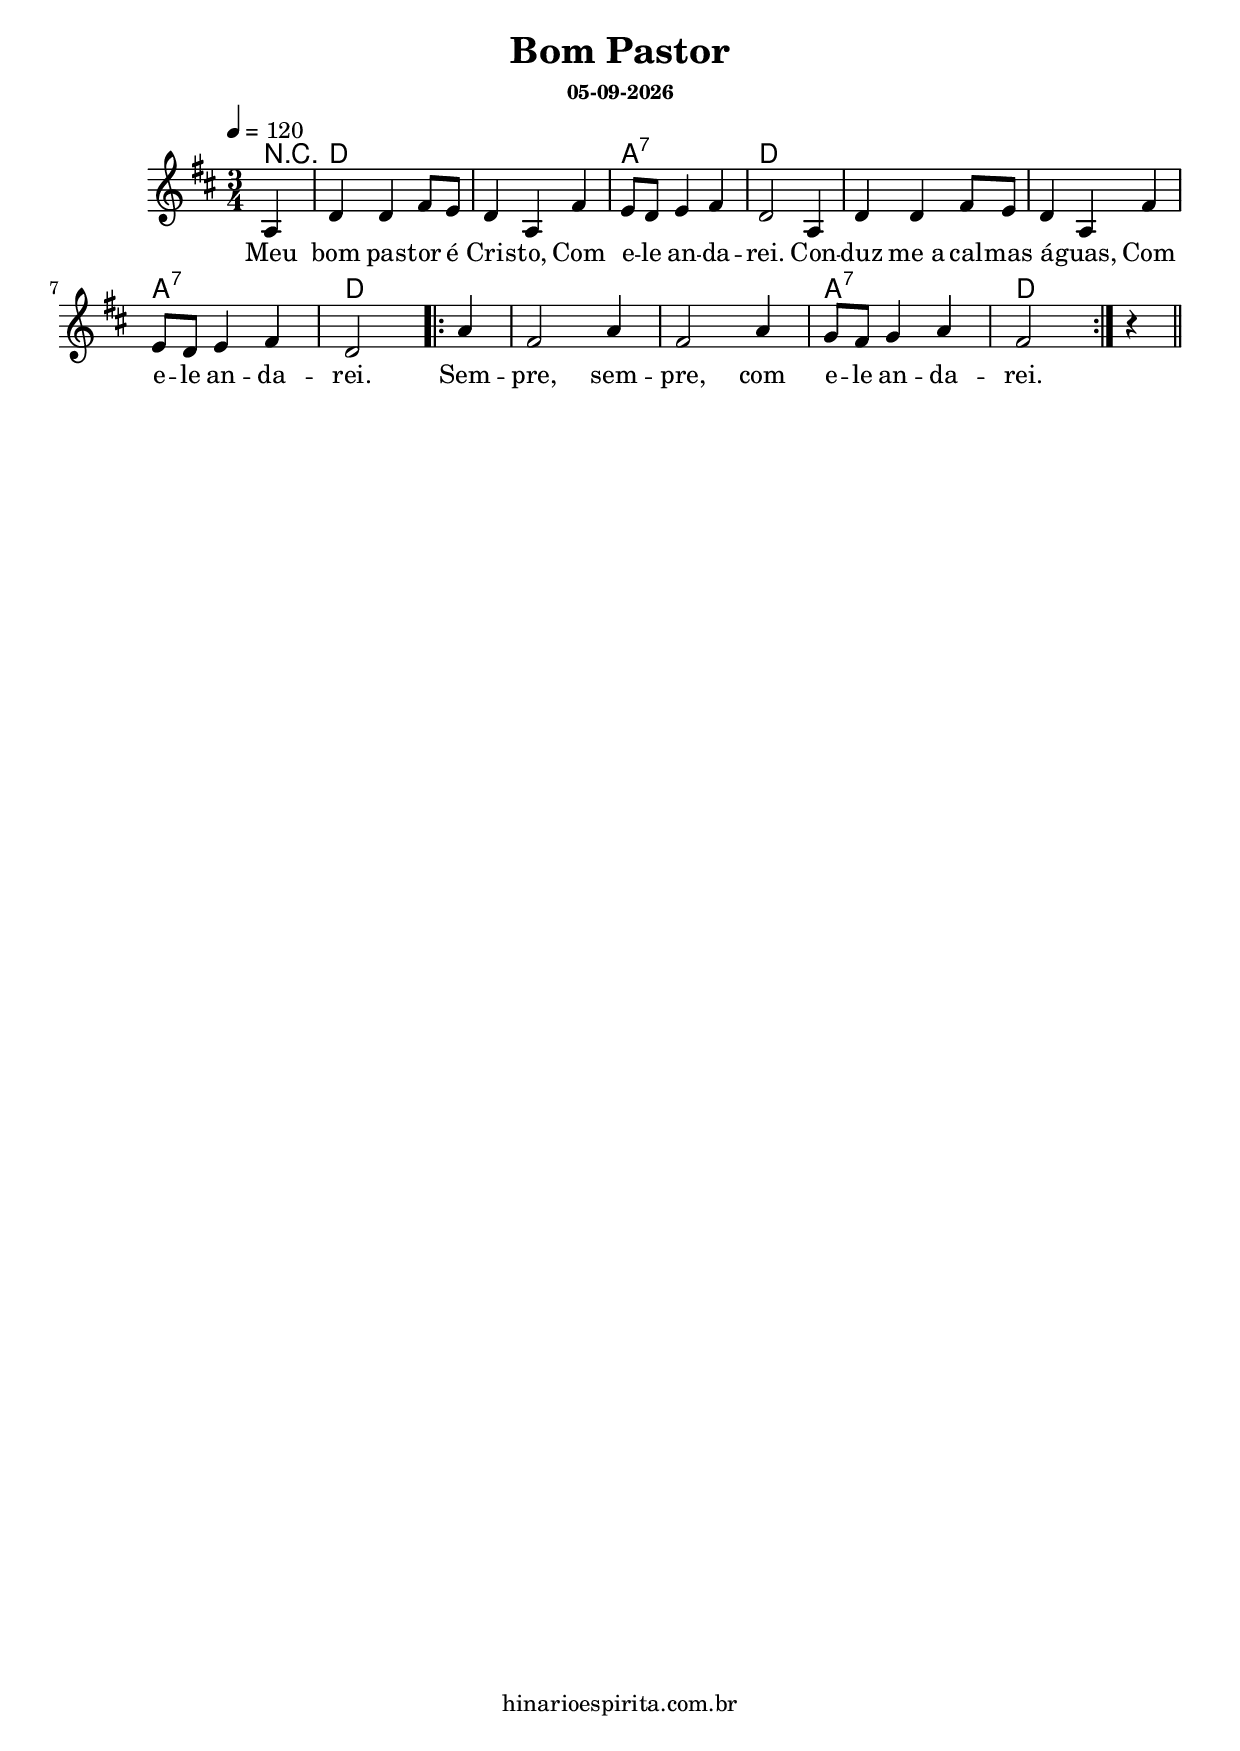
\version "2.16.0"
\pointAndClickOff

\header {
  title = "Bom Pastor"
  subsubtitle = #(strftime "%d-%m-%Y" (localtime (current-time)))
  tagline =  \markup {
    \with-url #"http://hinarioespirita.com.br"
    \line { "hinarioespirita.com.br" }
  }
}

melodia = \relative c' {
  \key d \major
  \time 3/4
  \tempo 4 = 120
  \clef treble

  % 1
  \partial 4 a4 |
  d d fis8 e | d4 a fis' | e8 d e4 fis | d2 a4 |
  d d fis8 e | d4 a fis' | e8 d e4 fis | d2 \repeat volta 2 { a'4 |
  fis2 a4 | fis2 a4 | g8 fis g4 a | fis2 } r4 \bar "||"
}

letra = \lyricmode {
  Meu bom pas -- tor é Cris -- to,  
  Com e -- le an -- da -- rei.  
  Con -- duz me_a cal -- mas á -- guas,  
  Com e -- le an -- da -- rei.  
  Sem -- pre, sem -- pre, com e -- le an -- da -- rei. 
}

harmonia = \chordmode {
  \set majorSevenSymbol = \markup { 7M }
  r4 | \repeat percent 2 {d2.} a:7 
  \repeat percent 3 {d} a:7 
  \repeat percent 3 {d} a:7 
  d
}

\score {
  <<
    \new ChordNames { \harmonia }
    \new Staff <<
      \new Voice = "melodia" { \melodia }
      \lyricsto "melodia" \new Lyrics \letra
      \set Staff.midiInstrument = #"acoustic grand"
    >>
  >>
  \layout {}
  \midi {}
}
